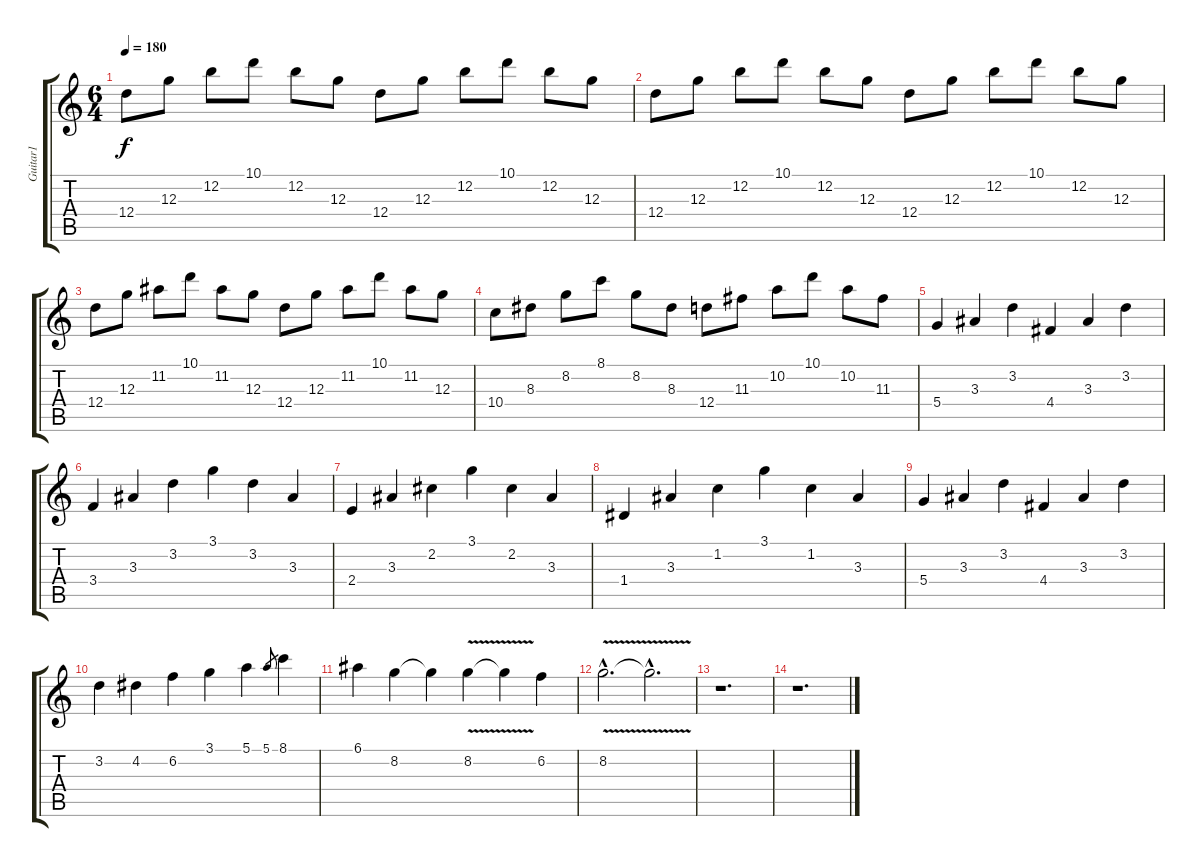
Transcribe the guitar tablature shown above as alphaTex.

\track ("Guitar1" "Guitar1") {instrument electricguitarjazz}
\staff {score tabs}
\tuning (E4 B3 G3 D3 A2 E2) {hide}
\ts (6 4)
\tempo 180
\clef g2
\ks c
12.4.8{dy f} 12.3.8 12.2.8 10.1.8 12.2.8 12.3.8 12.4.8 12.3.8 12.2.8 10.1.8 12.2.8 12.3.8 |
12.4.8 12.3.8 12.2.8 10.1.8 12.2.8 12.3.8 12.4.8 12.3.8 12.2.8 10.1.8 12.2.8 12.3.8 |
12.4.8 12.3.8 11.2.8 10.1.8 11.2.8 12.3.8 12.4.8 12.3.8 11.2.8 10.1.8 11.2.8 12.3.8 |
10.4.8 8.3.8 8.2.8 8.1.8 8.2.8 8.3.8 12.4.8 11.3.8 10.2.8 10.1.8 10.2.8 11.3.8 |
5.4.4 3.3.4 3.2.4 4.4.4 3.3.4 3.2.4 |
3.4.4 3.3.4 3.2.4 3.1.4 3.2.4 3.3.4 |
2.4.4 3.3.4 2.2.4 3.1.4 2.2.4 3.3.4 |
1.4.4 3.3.4 1.2.4 3.1.4 1.2.4 3.3.4 |
5.4.4 3.3.4 3.2.4 4.4.4 3.3.4 3.2.4 |
3.2.4 4.2.4 6.2.4 3.1.4 5.1.4 5.1.8{gr} 8.1.4 |
6.1.4 8.2.4 8.2{t}.4 8.2{v}.4 8.2{t}.4 6.2.4 |
8.2{v hac}.2{d} 8.2{hac t}.2{d} |
r.1{d} |
r.1{d}
